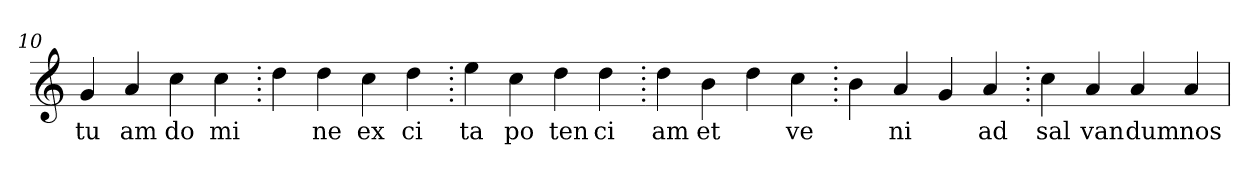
**kern	**text
*part1	*part1
*staff1	*staff1
*clefG2	*
=10.	=10.
4g	tu
4a	am
4cc	do
4cc	mi
=20.	=20.
4dd	.
4dd	ne
4cc	ex
4dd	ci
=30.	=30.
4ee	ta
4cc	po
4dd	ten
4dd	ci
=40.	=40.
4dd	am
4b	et
4dd	.
4cc	ve
=50.	=50.
4b	.
4a	ni
4g	.
4a	ad
=60.	=60.
4cc	sal
4a	van
4a	dum
4a	nos
=	=
*-	*-
